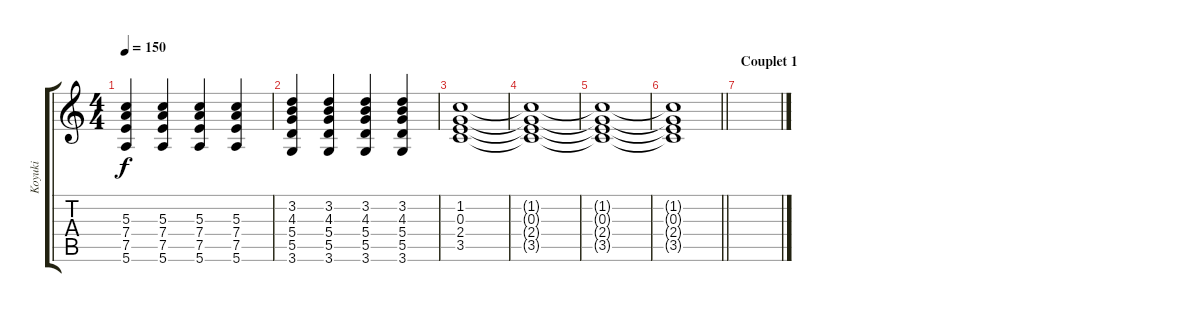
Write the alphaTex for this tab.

\track ("Koyuki" "Koyuki") {instrument overdrivenguitar}
\staff {score tabs}
\tuning (E4 B3 G3 D3 A2 E2) {hide}
\ts (4 4)
\tempo 150
\clef g2
\ks c
(5.3 7.4 7.5 5.6).4{dy f} (5.3 7.4 7.5 5.6).4 (5.3 7.4 7.5 5.6).4 (5.3 7.4 7.5 5.6).4 |
(3.2 4.3 5.4 5.5 3.6).4 (3.2 4.3 5.4 5.5 3.6).4 (3.2 4.3 5.4 5.5 3.6).4 (3.2 4.3 5.4 5.5 3.6).4 |
(1.2 0.3 2.4 3.5).1 |
(1.2{t} 0.3{t} 2.4{t} 3.5{t}).1 |
(1.2{t} 0.3{t} 2.4{t} 3.5{t}).1 |
\barLineRight lightlight
(1.2{t} 0.3{t} 2.4{t} 3.5{t}).1 |
\section ("" "Couplet 1")
